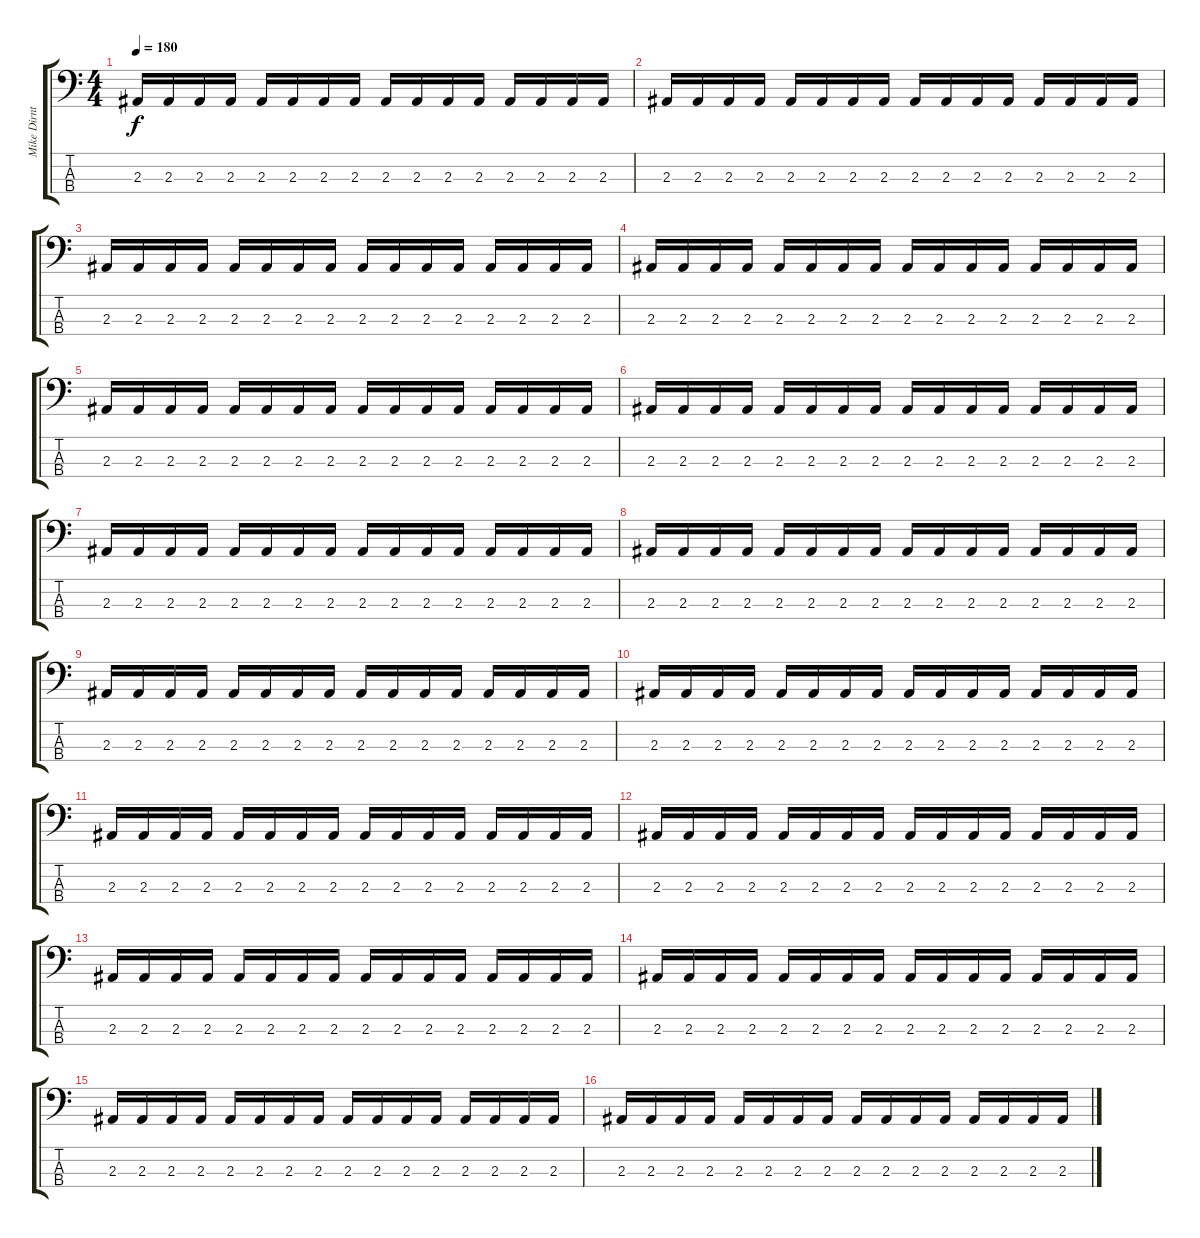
\track ("Mike Dirnt" "Mike Dirnt") {instrument electricbasspick}
\staff {score tabs}
\tuning (Gb2 Db2 Ab1 Eb1) {hide}
\ts (4 4)
\tempo 180
\clef f4
\ks c
2.3.16{dy f} 2.3.16 2.3.16 2.3.16 2.3.16 2.3.16 2.3.16 2.3.16 2.3.16 2.3.16 2.3.16 2.3.16 2.3.16 2.3.16 2.3.16 2.3.16 |
2.3.16 2.3.16 2.3.16 2.3.16 2.3.16 2.3.16 2.3.16 2.3.16 2.3.16 2.3.16 2.3.16 2.3.16 2.3.16 2.3.16 2.3.16 2.3.16 |
2.3.16 2.3.16 2.3.16 2.3.16 2.3.16 2.3.16 2.3.16 2.3.16 2.3.16 2.3.16 2.3.16 2.3.16 2.3.16 2.3.16 2.3.16 2.3.16 |
2.3.16 2.3.16 2.3.16 2.3.16 2.3.16 2.3.16 2.3.16 2.3.16 2.3.16 2.3.16 2.3.16 2.3.16 2.3.16 2.3.16 2.3.16 2.3.16 |
2.3.16 2.3.16 2.3.16 2.3.16 2.3.16 2.3.16 2.3.16 2.3.16 2.3.16 2.3.16 2.3.16 2.3.16 2.3.16 2.3.16 2.3.16 2.3.16 |
2.3.16 2.3.16 2.3.16 2.3.16 2.3.16 2.3.16 2.3.16 2.3.16 2.3.16 2.3.16 2.3.16 2.3.16 2.3.16 2.3.16 2.3.16 2.3.16 |
2.3.16 2.3.16 2.3.16 2.3.16 2.3.16 2.3.16 2.3.16 2.3.16 2.3.16 2.3.16 2.3.16 2.3.16 2.3.16 2.3.16 2.3.16 2.3.16 |
2.3.16 2.3.16 2.3.16 2.3.16 2.3.16 2.3.16 2.3.16 2.3.16 2.3.16 2.3.16 2.3.16 2.3.16 2.3.16 2.3.16 2.3.16 2.3.16 |
2.3.16 2.3.16 2.3.16 2.3.16 2.3.16 2.3.16 2.3.16 2.3.16 2.3.16 2.3.16 2.3.16 2.3.16 2.3.16 2.3.16 2.3.16 2.3.16 |
2.3.16 2.3.16 2.3.16 2.3.16 2.3.16 2.3.16 2.3.16 2.3.16 2.3.16 2.3.16 2.3.16 2.3.16 2.3.16 2.3.16 2.3.16 2.3.16 |
2.3.16 2.3.16 2.3.16 2.3.16 2.3.16 2.3.16 2.3.16 2.3.16 2.3.16 2.3.16 2.3.16 2.3.16 2.3.16 2.3.16 2.3.16 2.3.16 |
2.3.16 2.3.16 2.3.16 2.3.16 2.3.16 2.3.16 2.3.16 2.3.16 2.3.16 2.3.16 2.3.16 2.3.16 2.3.16 2.3.16 2.3.16 2.3.16 |
2.3.16 2.3.16 2.3.16 2.3.16 2.3.16 2.3.16 2.3.16 2.3.16 2.3.16 2.3.16 2.3.16 2.3.16 2.3.16 2.3.16 2.3.16 2.3.16 |
2.3.16 2.3.16 2.3.16 2.3.16 2.3.16 2.3.16 2.3.16 2.3.16 2.3.16 2.3.16 2.3.16 2.3.16 2.3.16 2.3.16 2.3.16 2.3.16 |
2.3.16 2.3.16 2.3.16 2.3.16 2.3.16 2.3.16 2.3.16 2.3.16 2.3.16 2.3.16 2.3.16 2.3.16 2.3.16 2.3.16 2.3.16 2.3.16 |
2.3.16 2.3.16 2.3.16 2.3.16 2.3.16 2.3.16 2.3.16 2.3.16 2.3.16 2.3.16 2.3.16 2.3.16 2.3.16 2.3.16 2.3.16 2.3.16
